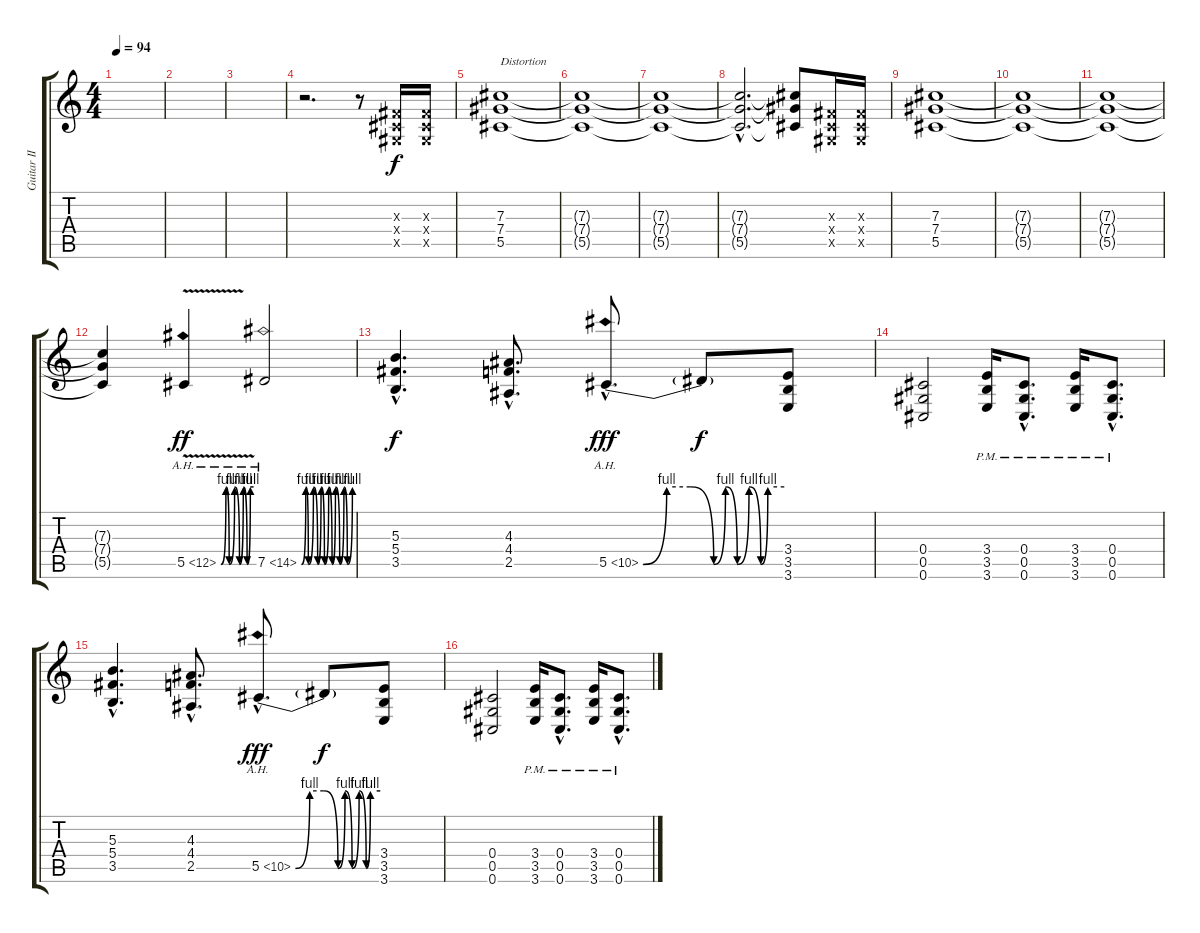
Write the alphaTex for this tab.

\track ("Guitar II" "Guitar II") {instrument distortionguitar}
\staff {score tabs}
\tuning (Eb4 Bb3 Gb3 Db3 Ab2 Db2) {hide}
\ts (4 4)
\tempo 94
\clef g2
\ks c
|
|
|
r.2{d volume 14 instrument distortionguitar} r.8 (0.3{x} 0.4{x} 0.5{x}).16{dy f} (0.3{x} 0.4{x} 0.5{x}).16 |
(7.3 7.4 5.5).1{txt "Distortion" volume 10} |
(7.3{t} 7.4{t} 5.5{t}).1 |
(7.3{t} 7.4{t} 5.5{t}).1 |
(7.3{hac t} 7.4{hac t} 5.5{hac t}).2{d} (7.3{t} 7.4{t} 5.5{t}).8 (0.3{x} 0.4{x} 0.5{x}).16{volume 14} (0.3{x} 0.4{x} 0.5{x}).16 |
(7.3 7.4 5.5).1{volume 10} |
(7.3{t} 7.4{t} 5.5{t}).1 |
(7.3{t} 7.4{t} 5.5{t}).1 |
(7.3{t} 7.4{t} 5.5{t}).4 5.5{be (custom 0 0 9 4 15 0 25 4 34 0 41 4 48 0 54 4 60 4) ah 7 v}.4{dy ff volume 16} 7.5{be (custom 0 0 5 4 8 0 14 4 19 0 23 4 27 0 32 4 36 0 40 4 45 0 50 4 54 0 60 4) ah 7}.2 |
(5.3{hac} 5.4{hac} 3.5{hac}).4{d dy f} (4.3{hac} 4.4{hac} 2.5{hac}).8{d} 5.5{be (custom 0 0 10 4 20 4 30 0 35 4 40 0 45 4 50 0 53 4 60 4) ah 5 hac}.8{d dy fff} 5.5{t}.8{dy f} (3.4 3.5 3.6).8 |
(0.4 0.5 0.6).2 (3.4{pm} 3.5{pm} 3.6{pm}).16 (0.4{hac pm} 0.5{hac pm} 0.6{hac pm}).8{d} (3.4{pm} 3.5{pm} 3.6{pm}).16 (0.4{hac pm} 0.5{hac pm} 0.6{hac pm}).8{d} |
(5.3{hac} 5.4{hac} 3.5{hac}).4{d} (4.3{hac} 4.4{hac} 2.5{hac}).8{d} 5.5{be (custom 0 0 10 4 20 4 30 0 35 4 40 0 45 4 50 0 53 4 60 4) ah 5 hac}.8{d dy fff} 5.5{t}.8{dy f} (3.4 3.5 3.6).8 |
(0.4 0.5 0.6).2 (3.4{pm} 3.5{pm} 3.6{pm}).16 (0.4{hac pm} 0.5{hac pm} 0.6{hac pm}).8{d} (3.4{pm} 3.5{pm} 3.6{pm}).16 (0.4{hac pm} 0.5{hac pm} 0.6{hac pm}).8{d}
